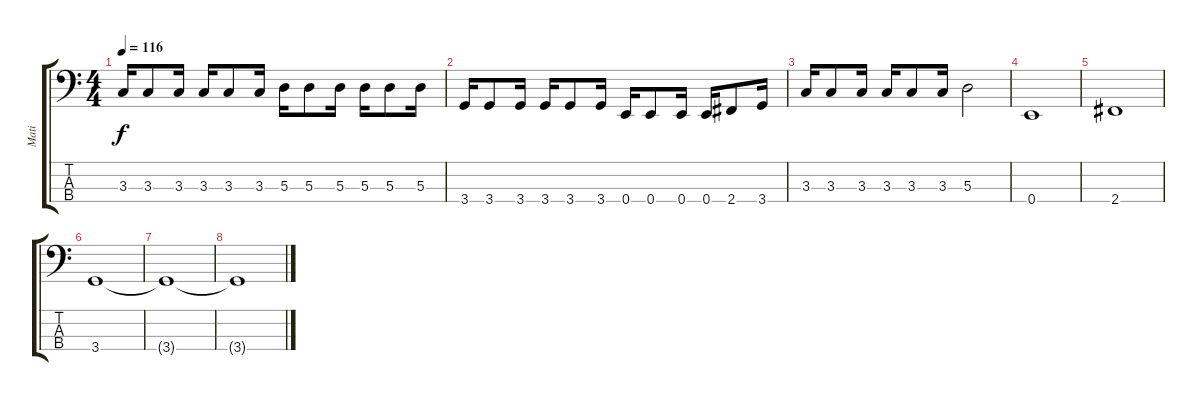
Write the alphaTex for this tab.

\track ("Mati" "Mati") {instrument electricbasspick}
\staff {score tabs}
\tuning (G2 D2 A1 E1) {hide}
\ts (4 4)
\tempo 116
\clef f4
\ks c
3.3.16{dy f} 3.3.8 3.3.16 3.3.16 3.3.8 3.3.16 5.3.16 5.3.8 5.3.16 5.3.16 5.3.8 5.3.16 |
3.4.16 3.4.8 3.4.16 3.4.16 3.4.8 3.4.16 0.4.16 0.4.8 0.4.16 0.4.16 2.4.8 3.4.16 |
3.3.16 3.3.8 3.3.16 3.3.16 3.3.8 3.3.16 5.3.2 |
0.4.1 |
2.4.1 |
3.4.1 |
3.4{t}.1 |
3.4{t}.1
